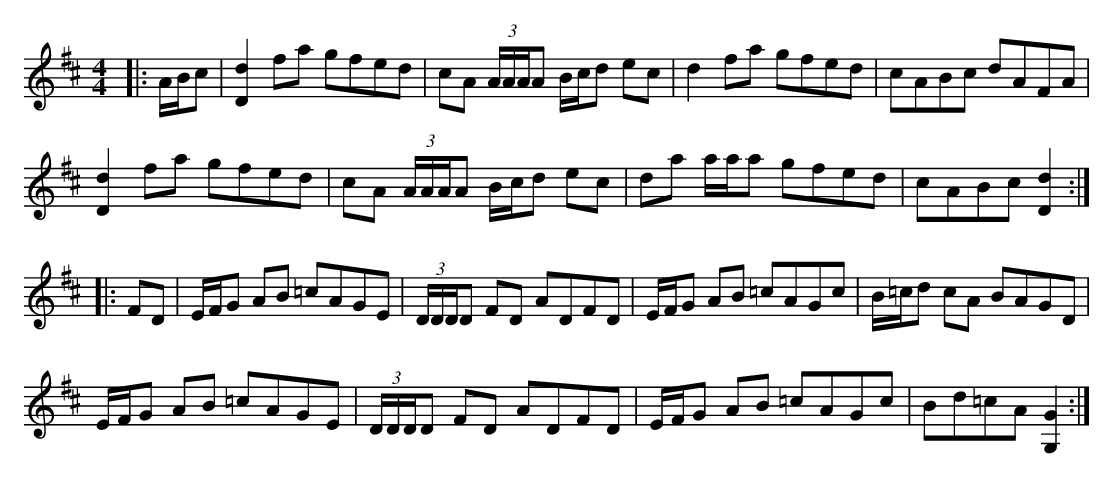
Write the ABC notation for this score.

X:1
M:4/4
K:D
|:A/B/c|[D2d2] fa gfed|cA (3A/A/A/A B/c/d ec|d2fa gfed|cABc dAFA|
[D2d2] fa gfed|cA (3A/A/A/A B/c/d ec|da a/a/a gfed|cABc [D2d2]:|
|:FD|E/F/G AB =cAGE|(3D/D/D/D FD ADFD|E/F/G AB =cAGc|B/=c/d cA BAGD|
E/F/G AB =cAGE|(3D/D/D/D FD ADFD|E/F/G AB =cAGc|Bd=cA [G,2G2]:|
